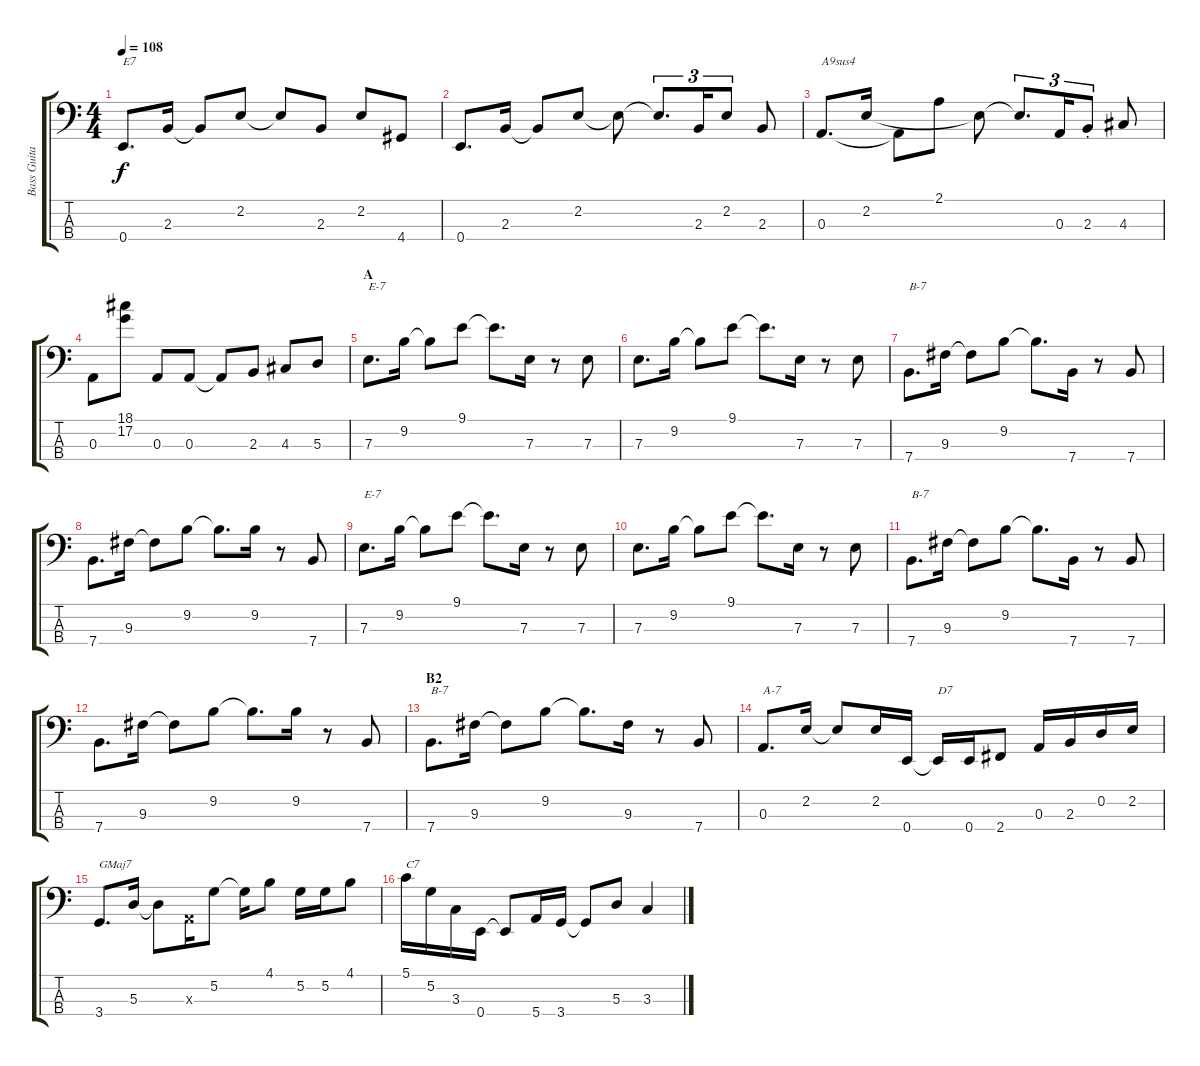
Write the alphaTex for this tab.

\track ("Bass Guitar" "Bass Guita") {instrument fretlessbass}
\staff {score tabs}
\tuning (G2 D2 A1 E1) {hide}
\ts (4 4)
\tempo 108
\clef f4
\ks c
0.4.8{d txt "E7" dy f} 2.3.16 2.3{t}.8 2.2.8 2.2{t}.8 2.3.8 2.2.8 4.4.8 |
0.4.8{d} 2.3.16 2.3{t}.8 2.2.8 2.2{t}.8 2.2{t}.8{d tu (3 2)} 2.3.16{tu (3 2)} 2.2.8{tu (3 2)} 2.3.8 |
0.3.8{d txt "A9sus4"} 2.2.16 0.3{t}.8 2.1.8 2.2{t}.8 2.2{t}.8{d tu (3 2)} 0.3.16{tu (3 2)} 2.3{st}.8{tu (3 2)} 4.3.8 |
0.3.8 (18.1 17.2).8 0.3.8 0.3.8 0.3{t}.8 2.3.8 4.3.8 5.3.8 |
\section ("" "A")
7.3.8{d txt "E-7"} 9.2.16 9.2{t}.8 9.1.8 9.1{t}.8{d} 7.3.16 r.8 7.3.8 |
7.3.8{d} 9.2.16 9.2{t}.8 9.1.8 9.1{t}.8{d} 7.3.16 r.8 7.3.8 |
7.4.8{d txt "B-7"} 9.3.16 9.3{t}.8 9.2.8 9.2{t}.8{d} 7.4.16 r.8 7.4.8 |
7.4.8{d} 9.3.16 9.3{t}.8 9.2.8 9.2{t}.8{d} 9.2.16 r.8 7.4.8 |
7.3.8{d txt "E-7"} 9.2.16 9.2{t}.8 9.1.8 9.1{t}.8{d} 7.3.16 r.8 7.3.8 |
7.3.8{d} 9.2.16 9.2{t}.8 9.1.8 9.1{t}.8{d} 7.3.16 r.8 7.3.8 |
7.4.8{d txt "B-7"} 9.3.16 9.3{t}.8 9.2.8 9.2{t}.8{d} 7.4.16 r.8 7.4.8 |
7.4.8{d} 9.3.16 9.3{t}.8 9.2.8 9.2{t}.8{d} 9.2.16 r.8 7.4.8 |
\section ("" "B2")
7.4.8{d txt "B-7"} 9.3.16 9.3{t}.8 9.2.8 9.2{t}.8{d} 9.3.16 r.8 7.4.8 |
0.3.8{d txt "A-7"} 2.2.16 2.2{t}.8 2.2.16 0.4.16 0.4{t}.16{txt "D7"} 0.4.16 2.4.8 0.3.16 2.3.16 0.2.16 2.2.16 |
3.4.8{d txt "GMaj7"} 5.3.16 5.3{t}.8 0.3{x}.16 5.2.8 5.2{t}.16 4.1.8 5.2.16 5.2.16 4.1.8 |
5.1.16{txt "C7"} 5.2.16 3.3.16 0.4.16 0.4{t}.8 5.4.16 3.4.16 3.4{t}.8 5.3.8 3.3.4
